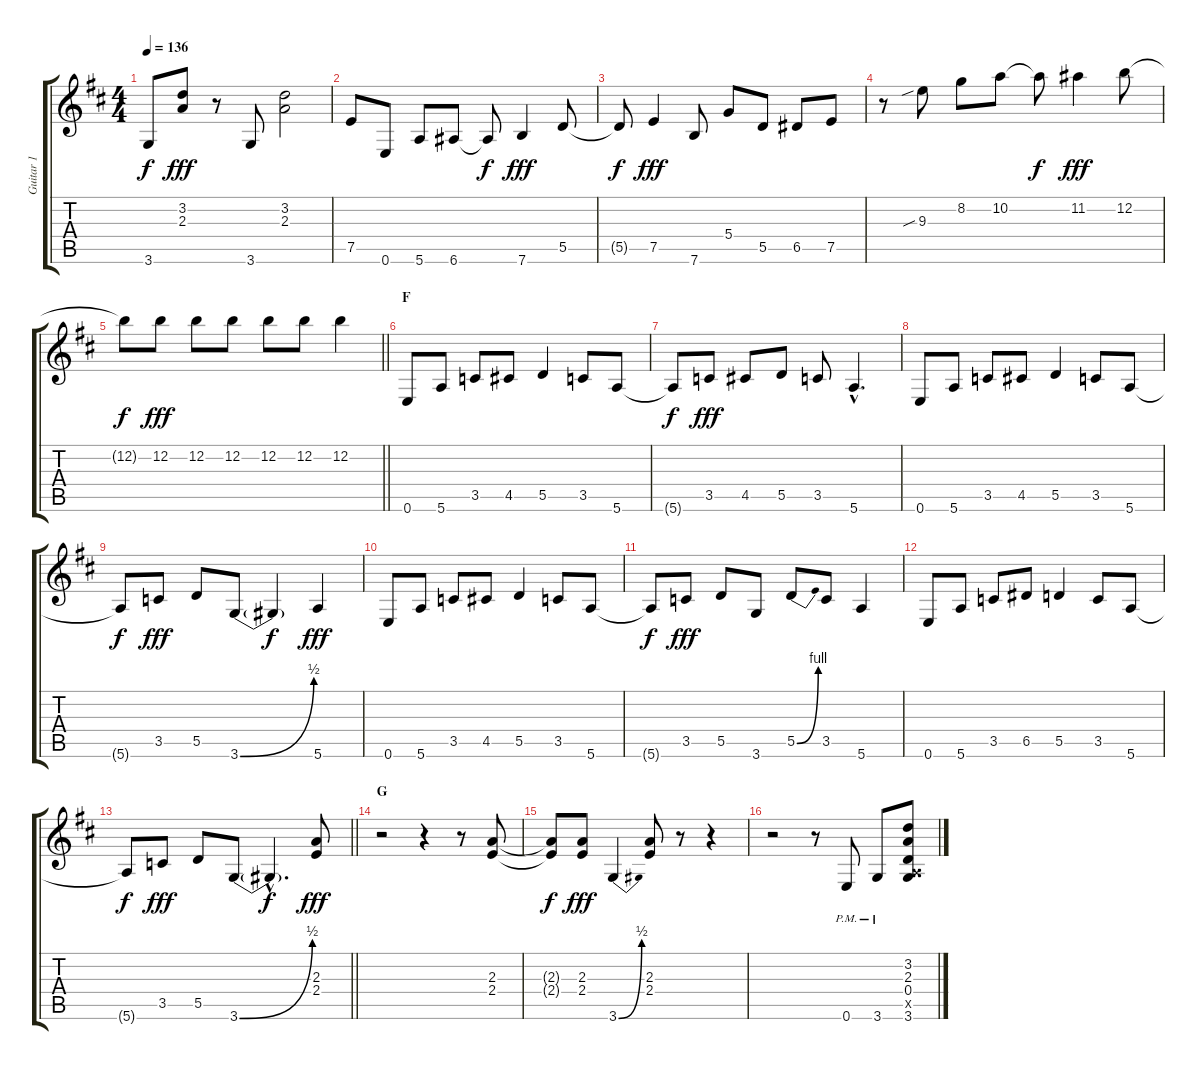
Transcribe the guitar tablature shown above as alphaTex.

\track ("Guitar 1" "Guitar 1") {instrument overdrivenguitar}
\staff {score tabs}
\tuning (E4 B3 G3 D3 A2 E2) {hide}
\ts (4 4)
\tempo 136
\clef g2
\ks d
3.6{t}.8{dy f} (3.2 2.3).8{dy fff} r.8 3.6.8 (3.2 2.3).2 |
7.5.8 0.6.8 5.6.8 6.6.8 6.6{t}.8{dy f} 7.6.4{dy fff} 5.5.8 |
5.5{t}.8{dy f} 7.5.4{dy fff} 7.6.8 5.4.8 5.5.8 6.5.8 7.5.8 |
r.8 9.3{sib}.8 8.2.8 10.2.8 10.2{t}.8{dy f} 11.2.4{dy fff} 12.2.8 |
\barLineRight lightlight
12.2{t}.8{dy f} 12.2.8{dy fff} 12.2.8 12.2.8 12.2.8 12.2.8 12.2.4 |
\section ("" "F")
0.6.8 5.6.8 3.5.8 4.5.8 5.5.4 3.5.8 5.6.8 |
5.6{t}.8{dy f} 3.5.8{dy fff} 4.5.8 5.5.8 3.5.8 5.6{hac}.4{d} |
0.6.8 5.6.8 3.5.8 4.5.8 5.5.4 3.5.8 5.6.8 |
5.6{t}.8{dy f} 3.5.8{dy fff} 5.5.8 3.6{be (bend 0 0 60 2)}.8 3.6{t}.4{dy f} 5.6.4{dy fff} |
0.6.8 5.6.8 3.5.8 4.5.8 5.5.4 3.5.8 5.6.8 |
5.6{t}.8{dy f} 3.5.8{dy fff} 5.5.8 3.6.8 5.5{be (bend 0 0 60 4)}.8 3.5.8 5.6.4 |
0.6.8 5.6.8 3.5.8 6.5.8 5.5.4 3.5.8 5.6.8 |
\barLineRight lightlight
5.6{t}.8{dy f} 3.5.8{dy fff} 5.5.8 3.6{be (bend 0 0 60 2)}.8 3.6{hac t}.4{d dy f} (2.3 2.4).8{dy fff} |
\section ("" "G")
r.2 r.4 r.8 (2.3 2.4).8 |
(2.3{t} 2.4{t}).8{dy f} (2.3 2.4).8{dy fff} 3.6{be (bend 0 0 60 2)}.4 (2.3 2.4).8 r.8 r.4 |
r.2 r.8 0.6{pm}.8 3.6{pm}.8 (3.2 2.3 0.4 0.5{x} 3.6).8
